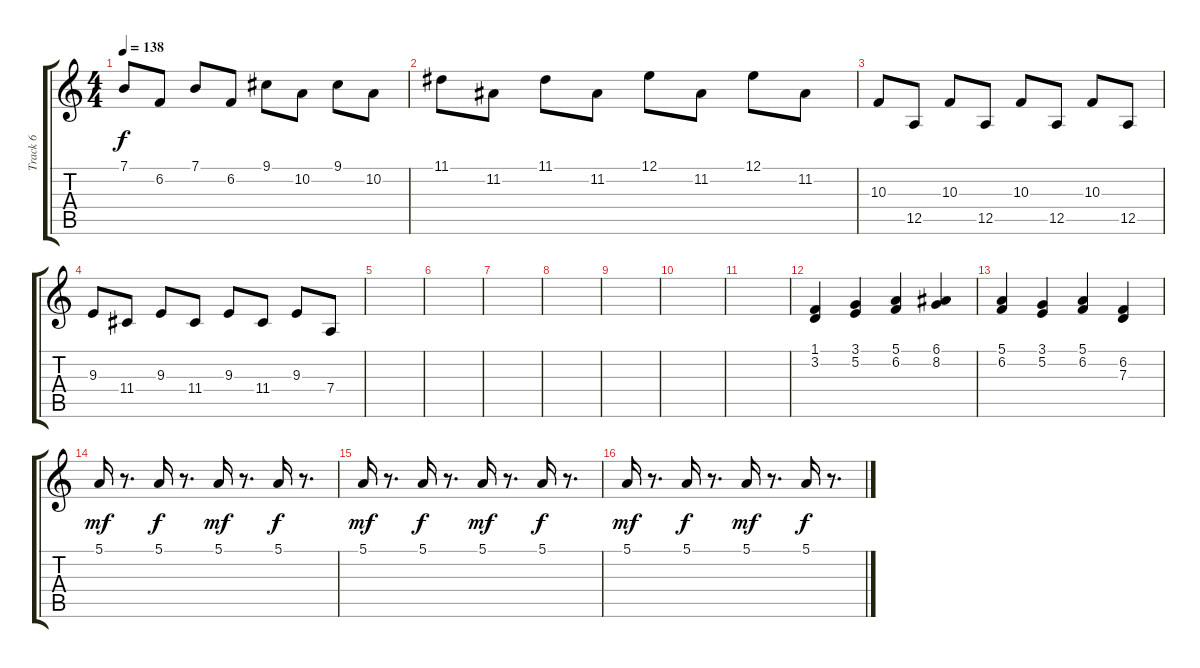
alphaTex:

\track ("Track 6" "Track 6") {instrument pizzicatostrings}
\staff {score tabs}
\tuning (E4 B3 G3 D3 A2 E2) {hide}
\ts (4 4)
\tempo 138
\clef g2
\ks c
7.1.8{dy f} 6.2.8 7.1.8 6.2.8 9.1.8 10.2.8 9.1.8 10.2.8 |
11.1.8 11.2.8 11.1.8 11.2.8 12.1.8 11.2.8 12.1.8 11.2.8 |
10.3.8 12.5.8 10.3.8 12.5.8 10.3.8 12.5.8 10.3.8 12.5.8 |
9.3.8 11.4.8 9.3.8 11.4.8 9.3.8 11.4.8 9.3.8 7.4.8 |
|
|
|
|
|
|
|
(1.1 3.2).4 (3.1 5.2).4 (5.1 6.2).4 (6.1 8.2).4 |
(5.1 6.2).4 (3.1 5.2).4 (5.1 6.2).4 (6.2 7.3).4 |
5.1.16{dy mf} r.8{d} 5.1.16{dy f} r.8{d} 5.1.16{dy mf} r.8{d} 5.1.16{dy f} r.8{d} |
5.1.16{dy mf} r.8{d} 5.1.16{dy f} r.8{d} 5.1.16{dy mf} r.8{d} 5.1.16{dy f} r.8{d} |
5.1.16{dy mf} r.8{d} 5.1.16{dy f} r.8{d} 5.1.16{dy mf} r.8{d} 5.1.16{dy f} r.8{d}
